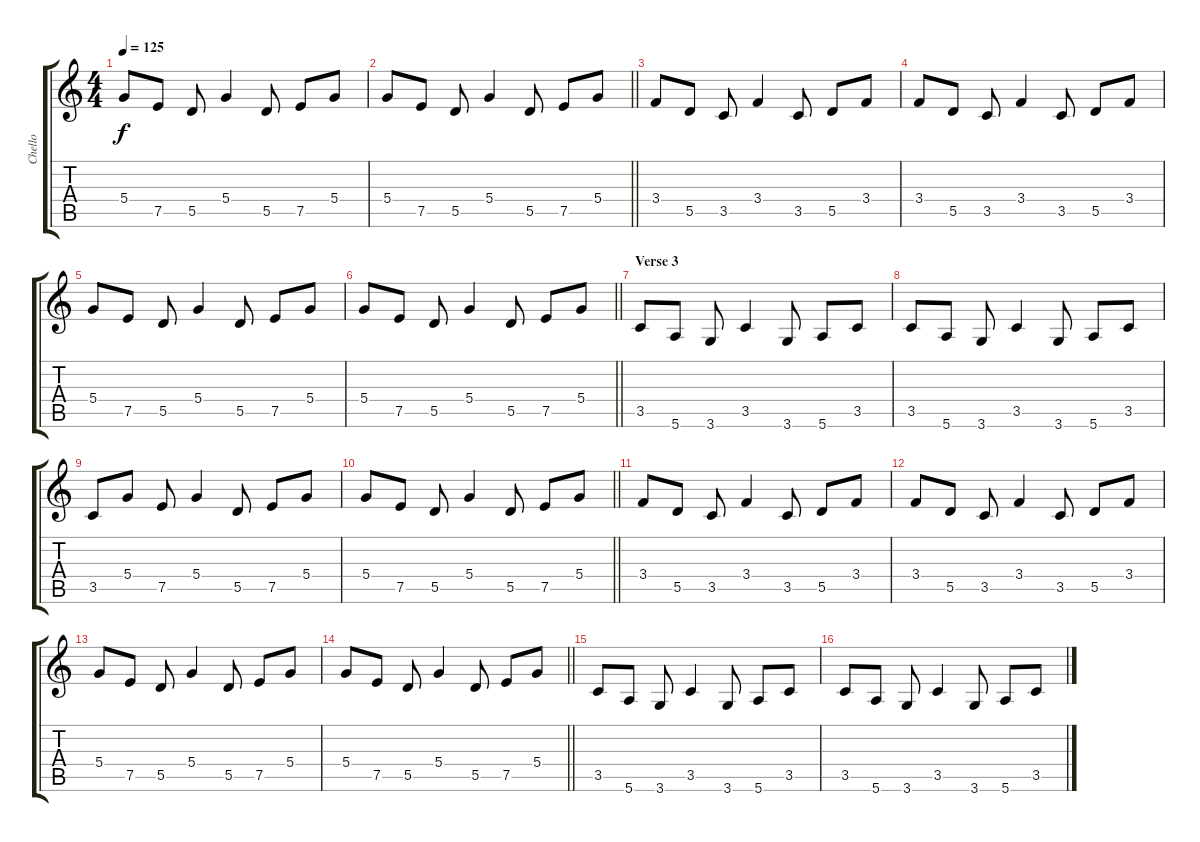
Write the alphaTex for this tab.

\track ("Chello" "Chello") {instrument contrabass}
\staff {score tabs}
\tuning (E4 B3 G3 D3 A2 E2) {hide}
\ts (4 4)
\tempo 125
\clef g2
\ks c
5.4.8{dy f} 7.5.8 5.5.8 5.4.4 5.5.8 7.5.8 5.4.8 |
\barLineRight lightlight
5.4.8 7.5.8 5.5.8 5.4.4 5.5.8 7.5.8 5.4.8 |
3.4.8 5.5.8 3.5.8 3.4.4 3.5.8 5.5.8 3.4.8 |
3.4.8 5.5.8 3.5.8 3.4.4 3.5.8 5.5.8 3.4.8 |
5.4.8 7.5.8 5.5.8 5.4.4 5.5.8 7.5.8 5.4.8 |
\barLineRight lightlight
5.4.8 7.5.8 5.5.8 5.4.4 5.5.8 7.5.8 5.4.8 |
\section ("" "Verse 3")
3.5.8 5.6.8 3.6.8 3.5.4 3.6.8 5.6.8 3.5.8 |
3.5.8 5.6.8 3.6.8 3.5.4 3.6.8 5.6.8 3.5.8 |
3.5.8 5.4.8 7.5.8 5.4.4 5.5.8 7.5.8 5.4.8 |
\barLineRight lightlight
5.4.8 7.5.8 5.5.8 5.4.4 5.5.8 7.5.8 5.4.8 |
3.4.8 5.5.8 3.5.8 3.4.4 3.5.8 5.5.8 3.4.8 |
3.4.8 5.5.8 3.5.8 3.4.4 3.5.8 5.5.8 3.4.8 |
5.4.8 7.5.8 5.5.8 5.4.4 5.5.8 7.5.8 5.4.8 |
\barLineRight lightlight
5.4.8 7.5.8 5.5.8 5.4.4 5.5.8 7.5.8 5.4.8 |
3.5.8 5.6.8 3.6.8 3.5.4 3.6.8 5.6.8 3.5.8 |
3.5.8 5.6.8 3.6.8 3.5.4 3.6.8 5.6.8 3.5.8
